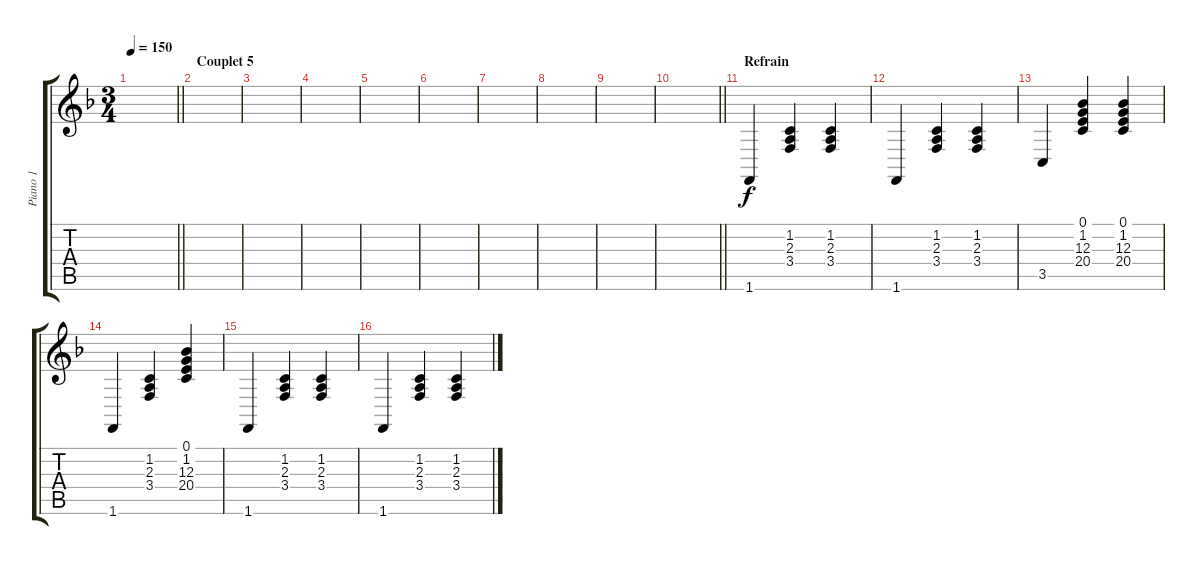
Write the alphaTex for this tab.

\track ("Piano 1" "Piano 1") {instrument acousticgrandpiano}
\staff {score tabs}
\tuning (E4 B3 G3 D3 A2 E2) {hide}
\ts (3 4)
\tempo 150
\clef g2
\barLineRight lightlight
\ks f
|
\section ("" "Couplet 5")
|
|
|
|
|
|
|
|
\barLineRight lightlight
|
\section ("" "Refrain")
1.6.4 (1.2 2.3 3.4).4 (1.2 2.3 3.4).4 |
1.6.4 (1.2 2.3 3.4).4 (1.2 2.3 3.4).4 |
3.5.4 (0.1 1.2 12.3 20.4).4 (0.1 1.2 12.3 20.4).4 |
1.6.4 (1.2 2.3 3.4).4 (0.1 1.2 12.3 20.4).4 |
1.6.4 (1.2 2.3 3.4).4 (1.2 2.3 3.4).4 |
1.6.4 (1.2 2.3 3.4).4 (1.2 2.3 3.4).4
